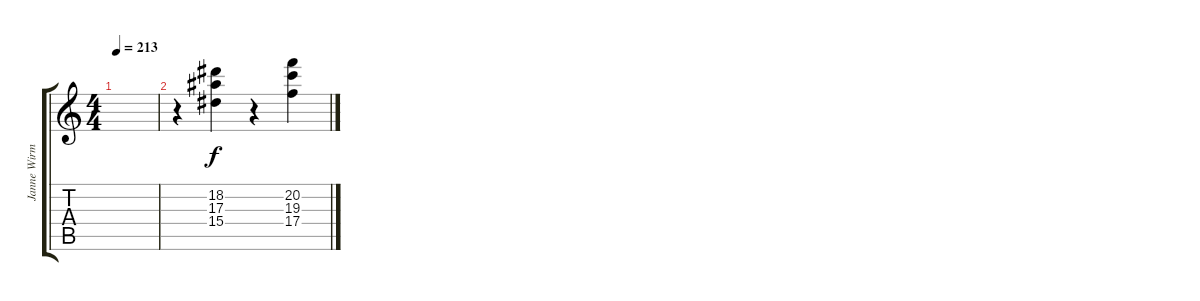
\track ("Janne Wirman" "Janne Wirm") {instrument electricguitarjazz}
\staff {score tabs}
\tuning (D4 A3 F3 C3 G2 D2) {hide}
\ts (4 4)
\tempo 213
\clef g2
\ks c
|
r.4{instrument stringensemble1} (18.2 17.3 15.4).4 r.4 (20.2 19.3 17.4).4
